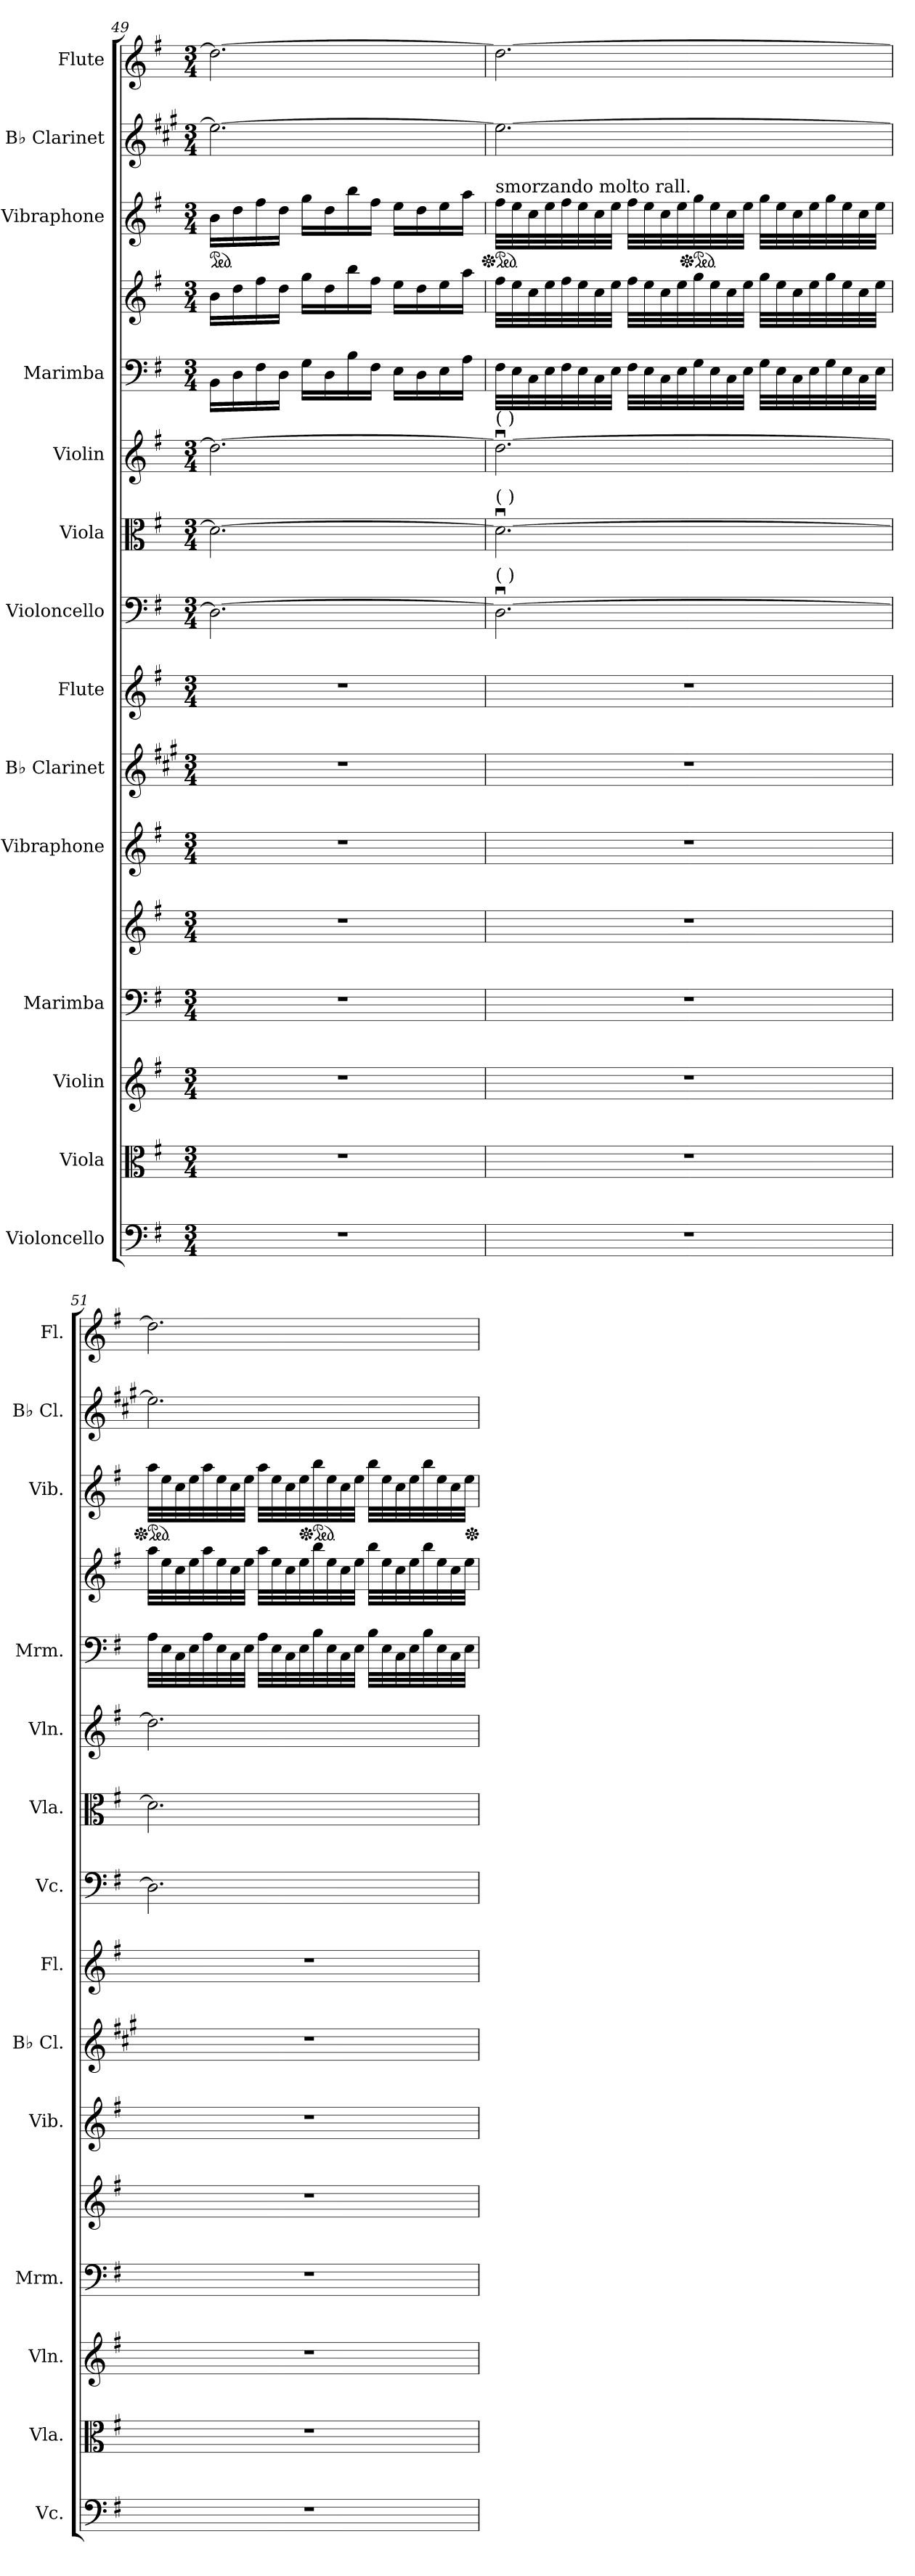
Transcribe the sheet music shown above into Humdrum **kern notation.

**kern	**kern	**kern	**kern	**kern	**kern	**kern	**kern	**kern	**kern	**kern	**kern	**kern	**kern	**kern	**kern
*part14	*part13	*part12	*part11	*part11	*part10	*part9	*part8	*part7	*part6	*part5	*part4	*part4	*part3	*part2	*part1
*staff16	*staff15	*staff14	*staff13	*staff12	*staff11	*staff10	*staff9	*staff8	*staff7	*staff6	*staff5	*staff4	*staff3	*staff2	*staff1
*I"Violoncello	*I"Viola	*I"Violin	*I"Marimba	*	*I"Vibraphone	*I"B♭ Clarinet	*I"Flute	*I"Violoncello	*I"Viola	*I"Violin	*I"Marimba	*	*I"Vibraphone	*I"B♭ Clarinet	*I"Flute
*I'Vc.	*I'Vla.	*I'Vln.	*I'Mrm.	*	*I'Vib.	*I'B♭ Cl.	*I'Fl.	*I'Vc.	*I'Vla.	*I'Vln.	*I'Mrm.	*	*I'Vib.	*I'B♭ Cl.	*I'Fl.
*clefF4	*clefC3	*clefG2	*clefF4	*clefG2	*clefG2	*clefG2	*clefG2	*clefF4	*clefC3	*clefG2	*clefF4	*clefG2	*clefG2	*clefG2	*clefG2
*	*	*	*	*	*	*ITrd1c2	*	*	*	*	*	*	*	*ITrd1c2	*
*k[f#]	*k[f#]	*k[f#]	*k[f#]	*k[f#]	*k[f#]	*k[f#]	*k[f#]	*k[f#]	*k[f#]	*k[f#]	*k[f#]	*k[f#]	*k[f#]	*k[f#]	*k[f#]
*M3/4	*M3/4	*M3/4	*M3/4	*M3/4	*M3/4	*M3/4	*M3/4	*M3/4	*M3/4	*M3/4	*M3/4	*M3/4	*M3/4	*M3/4	*M3/4
*	*	*	*	*	*	*	*	*	*	*	*	*	*ped	*	*
=49	=49	=49	=49	=49	=49	=49	=49	=49	=49	=49	=49	=49	=49	=49	=49
2.r	2.r	2.r	2.r	2.r	2.r	2.r	2.r	2.D\_	2.d\_	2.dd\_	16BB\LL	16b\LL	16b\LL	2.dd\_	2.dd\_
.	.	.	.	.	.	.	.	.	.	.	16D\	16dd\	16dd\	.	.
.	.	.	.	.	.	.	.	.	.	.	16F#\	16ff#\	16ff#\	.	.
.	.	.	.	.	.	.	.	.	.	.	16D\JJ	16dd\JJ	16dd\JJ	.	.
.	.	.	.	.	.	.	.	.	.	.	16G\LL	16gg\LL	16gg\LL	.	.
.	.	.	.	.	.	.	.	.	.	.	16D\	16dd\	16dd\	.	.
.	.	.	.	.	.	.	.	.	.	.	16B\	16bb\	16bb\	.	.
.	.	.	.	.	.	.	.	.	.	.	16F#\JJ	16ff#\JJ	16ff#\JJ	.	.
.	.	.	.	.	.	.	.	.	.	.	16E\LL	16ee\LL	16ee\LL	.	.
.	.	.	.	.	.	.	.	.	.	.	16D\	16dd\	16dd\	.	.
.	.	.	.	.	.	.	.	.	.	.	16E\	16ee\	16ee\	.	.
.	.	.	.	.	.	.	.	.	.	.	16A\JJ	16aa\JJ	16aa\JJ	.	.
=50	=50	=50	=50	=50	=50	=50	=50	=50	=50	=50	=50	=50	=50	=50	=50
*	*	*	*	*	*	*	*	*	*	*	*	*	*Xped	*	*
*	*	*	*	*	*	*	*	*	*	*	*	*	*ped	*	*
!	!	!	!	!	!	!	!	!	!	!	!	!	!LO:TX:a:t=smorzando molto rall.	!	!
!	!	!	!	!	!	!	!	!	!	!LO:TX:a:t=(    )	!	!	!	!	!
!	!	!	!	!	!	!	!	!	!LO:TX:a:t=(    )	!	!	!	!	!	!
!	!	!	!	!	!	!	!	!LO:TX:a:t=(    )	!	!	!	!	!	!	!
2.r	2.r	2.r	2.r	2.r	2.r	2.r	2.r	2.Du\_	2.du\_	2.ddu\_	32F#\LLL	32ff#\LLL	32ff#\LLL	2.dd\_	2.dd\_
.	.	.	.	.	.	.	.	.	.	.	32E\	32ee\	32ee\	.	.
.	.	.	.	.	.	.	.	.	.	.	32C\	32cc\	32cc\	.	.
.	.	.	.	.	.	.	.	.	.	.	32E\	32ee\	32ee\	.	.
.	.	.	.	.	.	.	.	.	.	.	32F#\	32ff#\	32ff#\	.	.
.	.	.	.	.	.	.	.	.	.	.	32E\	32ee\	32ee\	.	.
.	.	.	.	.	.	.	.	.	.	.	32C\	32cc\	32cc\	.	.
.	.	.	.	.	.	.	.	.	.	.	32E\JJJ	32ee\JJJ	32ee\JJJ	.	.
.	.	.	.	.	.	.	.	.	.	.	32F#\LLL	32ff#\LLL	32ff#\LLL	.	.
.	.	.	.	.	.	.	.	.	.	.	32E\	32ee\	32ee\	.	.
.	.	.	.	.	.	.	.	.	.	.	32C\	32cc\	32cc\	.	.
.	.	.	.	.	.	.	.	.	.	.	32E\	32ee\	32ee\	.	.
*	*	*	*	*	*	*	*	*	*	*	*	*	*Xped	*	*
*	*	*	*	*	*	*	*	*	*	*	*	*	*ped	*	*
.	.	.	.	.	.	.	.	.	.	.	32G\	32gg\	32gg\	.	.
.	.	.	.	.	.	.	.	.	.	.	32E\	32ee\	32ee\	.	.
.	.	.	.	.	.	.	.	.	.	.	32C\	32cc\	32cc\	.	.
.	.	.	.	.	.	.	.	.	.	.	32E\JJJ	32ee\JJJ	32ee\JJJ	.	.
.	.	.	.	.	.	.	.	.	.	.	32G\LLL	32gg\LLL	32gg\LLL	.	.
.	.	.	.	.	.	.	.	.	.	.	32E\	32ee\	32ee\	.	.
.	.	.	.	.	.	.	.	.	.	.	32C\	32cc\	32cc\	.	.
.	.	.	.	.	.	.	.	.	.	.	32E\	32ee\	32ee\	.	.
.	.	.	.	.	.	.	.	.	.	.	32G\	32gg\	32gg\	.	.
.	.	.	.	.	.	.	.	.	.	.	32E\	32ee\	32ee\	.	.
.	.	.	.	.	.	.	.	.	.	.	32C\	32cc\	32cc\	.	.
.	.	.	.	.	.	.	.	.	.	.	32E\JJJ	32ee\JJJ	32ee\JJJ	.	.
!!LO:LB:g=z
=51	=51	=51	=51	=51	=51	=51	=51	=51	=51	=51	=51	=51	=51	=51	=51
*	*	*	*	*	*	*	*	*	*	*	*	*	*Xped	*	*
*	*	*	*	*	*	*	*	*	*	*	*	*	*ped	*	*
*	*	*	*	*	*	*	*	*	*	*	*	*	*	*	*MM46
2.r	2.r	2.r	2.r	2.r	2.r	2.r	2.r	2.D\]	2.d\]	2.dd\]	32A\LLL	32aa\LLL	32aa\LLL	2.dd\]	2.dd\]
.	.	.	.	.	.	.	.	.	.	.	32E\	32ee\	32ee\	.	.
.	.	.	.	.	.	.	.	.	.	.	32C\	32cc\	32cc\	.	.
.	.	.	.	.	.	.	.	.	.	.	32E\	32ee\	32ee\	.	.
.	.	.	.	.	.	.	.	.	.	.	32A\	32aa\	32aa\	.	.
.	.	.	.	.	.	.	.	.	.	.	32E\	32ee\	32ee\	.	.
.	.	.	.	.	.	.	.	.	.	.	32C\	32cc\	32cc\	.	.
.	.	.	.	.	.	.	.	.	.	.	32E\JJJ	32ee\JJJ	32ee\JJJ	.	.
.	.	.	.	.	.	.	.	.	.	.	32A\LLL	32aa\LLL	32aa\LLL	.	.
.	.	.	.	.	.	.	.	.	.	.	32E\	32ee\	32ee\	.	.
.	.	.	.	.	.	.	.	.	.	.	32C\	32cc\	32cc\	.	.
.	.	.	.	.	.	.	.	.	.	.	32E\	32ee\	32ee\	.	.
*	*	*	*	*	*	*	*	*	*	*	*	*	*Xped	*	*
*	*	*	*	*	*	*	*	*	*	*	*	*	*ped	*	*
.	.	.	.	.	.	.	.	.	.	.	32B\	32bb\	32bb\	.	.
.	.	.	.	.	.	.	.	.	.	.	32E\	32ee\	32ee\	.	.
.	.	.	.	.	.	.	.	.	.	.	32C\	32cc\	32cc\	.	.
.	.	.	.	.	.	.	.	.	.	.	32E\JJJ	32ee\JJJ	32ee\JJJ	.	.
.	.	.	.	.	.	.	.	.	.	.	32B\LLL	32bb\LLL	32bb\LLL	.	.
.	.	.	.	.	.	.	.	.	.	.	32E\	32ee\	32ee\	.	.
.	.	.	.	.	.	.	.	.	.	.	32C\	32cc\	32cc\	.	.
.	.	.	.	.	.	.	.	.	.	.	32E\	32ee\	32ee\	.	.
.	.	.	.	.	.	.	.	.	.	.	32B\	32bb\	32bb\	.	.
.	.	.	.	.	.	.	.	.	.	.	32E\	32ee\	32ee\	.	.
.	.	.	.	.	.	.	.	.	.	.	32C\	32cc\	32cc\	.	.
.	.	.	.	.	.	.	.	.	.	.	32E\JJJ	32ee\JJJ	32ee\JJJ	.	.
*	*	*	*	*	*	*	*	*	*	*	*	*	*Xped	*	*
=	=	=	=	=	=	=	=	=	=	=	=	=	=	=	=
*-	*-	*-	*-	*-	*-	*-	*-	*-	*-	*-	*-	*-	*-	*-	*-
